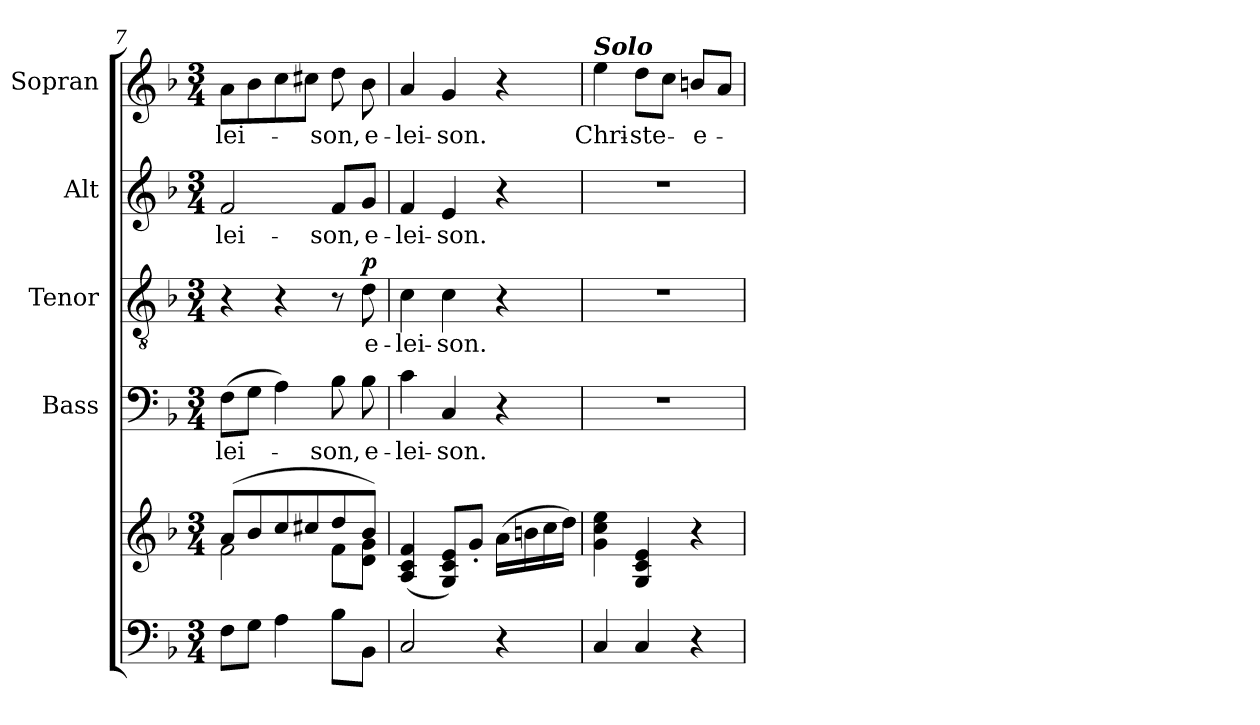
**kern	**kern	**kern	**text	**kern	**text	**dynam	**kern	**text	**kern	**text
*part5	*part5	*part4	*part4	*part3	*part3	*part3	*part2	*part2	*part1	*part1
*staff6	*staff5	*staff4	*staff4	*staff3	*staff3	*staff3	*staff2	*staff2	*staff1	*staff1
*	*	*I"Bass	*	*I"Tenor	*	*	*I"Alt	*	*I"Sopran	*
*	*	*I'B.	*	*I'T.	*	*	*I'A.	*	*I'S.	*
*clefF4	*clefG2	*clefF4	*	*clefGv2	*	*	*clefG2	*	*clefG2	*
*k[b-]	*k[b-]	*k[b-]	*	*k[b-]	*	*	*k[b-]	*	*k[b-]	*
*F:	*F:	*F:	*	*F:	*	*	*F:	*	*F:	*
*M3/4	*M3/4	*M3/4	*	*M3/4	*	*	*M3/4	*	*M3/4	*
=7	=7	=7	=7	=7	=7	=7	=7	=7	=7	=7
*	*^	*	*	*	*	*	*	*	*	*
!	!	!	!	!LO:LY:b	!	!	!	!	!LO:LY:b	!	!LO:LY:b
8F\L	(>8a/L	2f\	(>8F\L	-lei-	4r	.	.	2f/	-lei-	8a\L	-lei-
8G\J	8b-/	.	8G\J	.	.	.	.	.	.	8b-\	.
4A\	8cc/	.	4A\)	.	4r	.	.	.	.	8cc\	.
.	8cc#X/	.	.	.	.	.	.	.	.	8cc#X\J	.
!	!	!	!	!LO:LY:b	!	!	!	!	!LO:LY:b	!	!LO:LY:b
8B-\L	8dd/	8f\L	8B-\	-son,	8r	.	.	8f/L	-son,	8dd\	-son,
!	!	!	!	!LO:LY:b	!	!LO:LY:b	!LO:DY:a	!	!LO:LY:b	!	!LO:LY:b
8BB-\J	8b-/J)	8d\ 8g\J	8B-\	e-	8d\	e-	p	8g/J	e-	8b-\	e-
=8	=8	=8	=8	=8	=8	=8	=8	=8	=8	=8	=8
!	!	!	!	!LO:LY:b	!	!LO:LY:b	!	!	!LO:LY:b	!	!LO:LY:b
*	*v	*v	*	*	*	*	*	*	*	*	*
2C/	(<4A/ 4c/ 4f/	4c\	-lei-	4c\	-lei-	.	4f/	-lei-	4a/	-lei-
!	!	!	!LO:LY:b	!	!LO:LY:b	!	!	!LO:LY:b	!	!LO:LY:b
.	8G/ 8c/ 8e/L)	4C/	-son.	4c\	-son.	.	4e/	-son.	4g/	-son.
.	8g'</J	.	.	.	.	.	.	.	.	.
4r	(>16a\LL	4r	.	4r	.	.	4r	.	4r	.
.	16bn\	.	.	.	.	.	.	.	.	.
.	16cc\	.	.	.	.	.	.	.	.	.
.	16dd\JJ)	.	.	.	.	.	.	.	.	.
=9	=9	=9	=9	=9	=9	=9	=9	=9	=9	=9
!	!	!	!	!	!	!	!	!	!LO:TX:a:Bi:t=Solo	!
!	!	!	!	!	!	!	!	!	!	!LO:LY:b
4C/	4g\ 4cc\ 4ee\	2.r	.	2.r	.	.	2.r	.	4ee\	Chri-
!	!	!	!	!	!	!	!	!	!	!LO:LY:b
4C/	4G/ 4c/ 4e/	.	.	.	.	.	.	.	8dd\L	-ste-
.	.	.	.	.	.	.	.	.	8cc\J	.
!	!	!	!	!	!	!	!	!	!	!LO:LY:b
4r	4r	.	.	.	.	.	.	.	8bn/L	-e-
.	.	.	.	.	.	.	.	.	8a/J	.
=	=	=	=	=	=	=	=	=	=	=
*-	*-	*-	*-	*-	*-	*-	*-	*-	*-	*-
